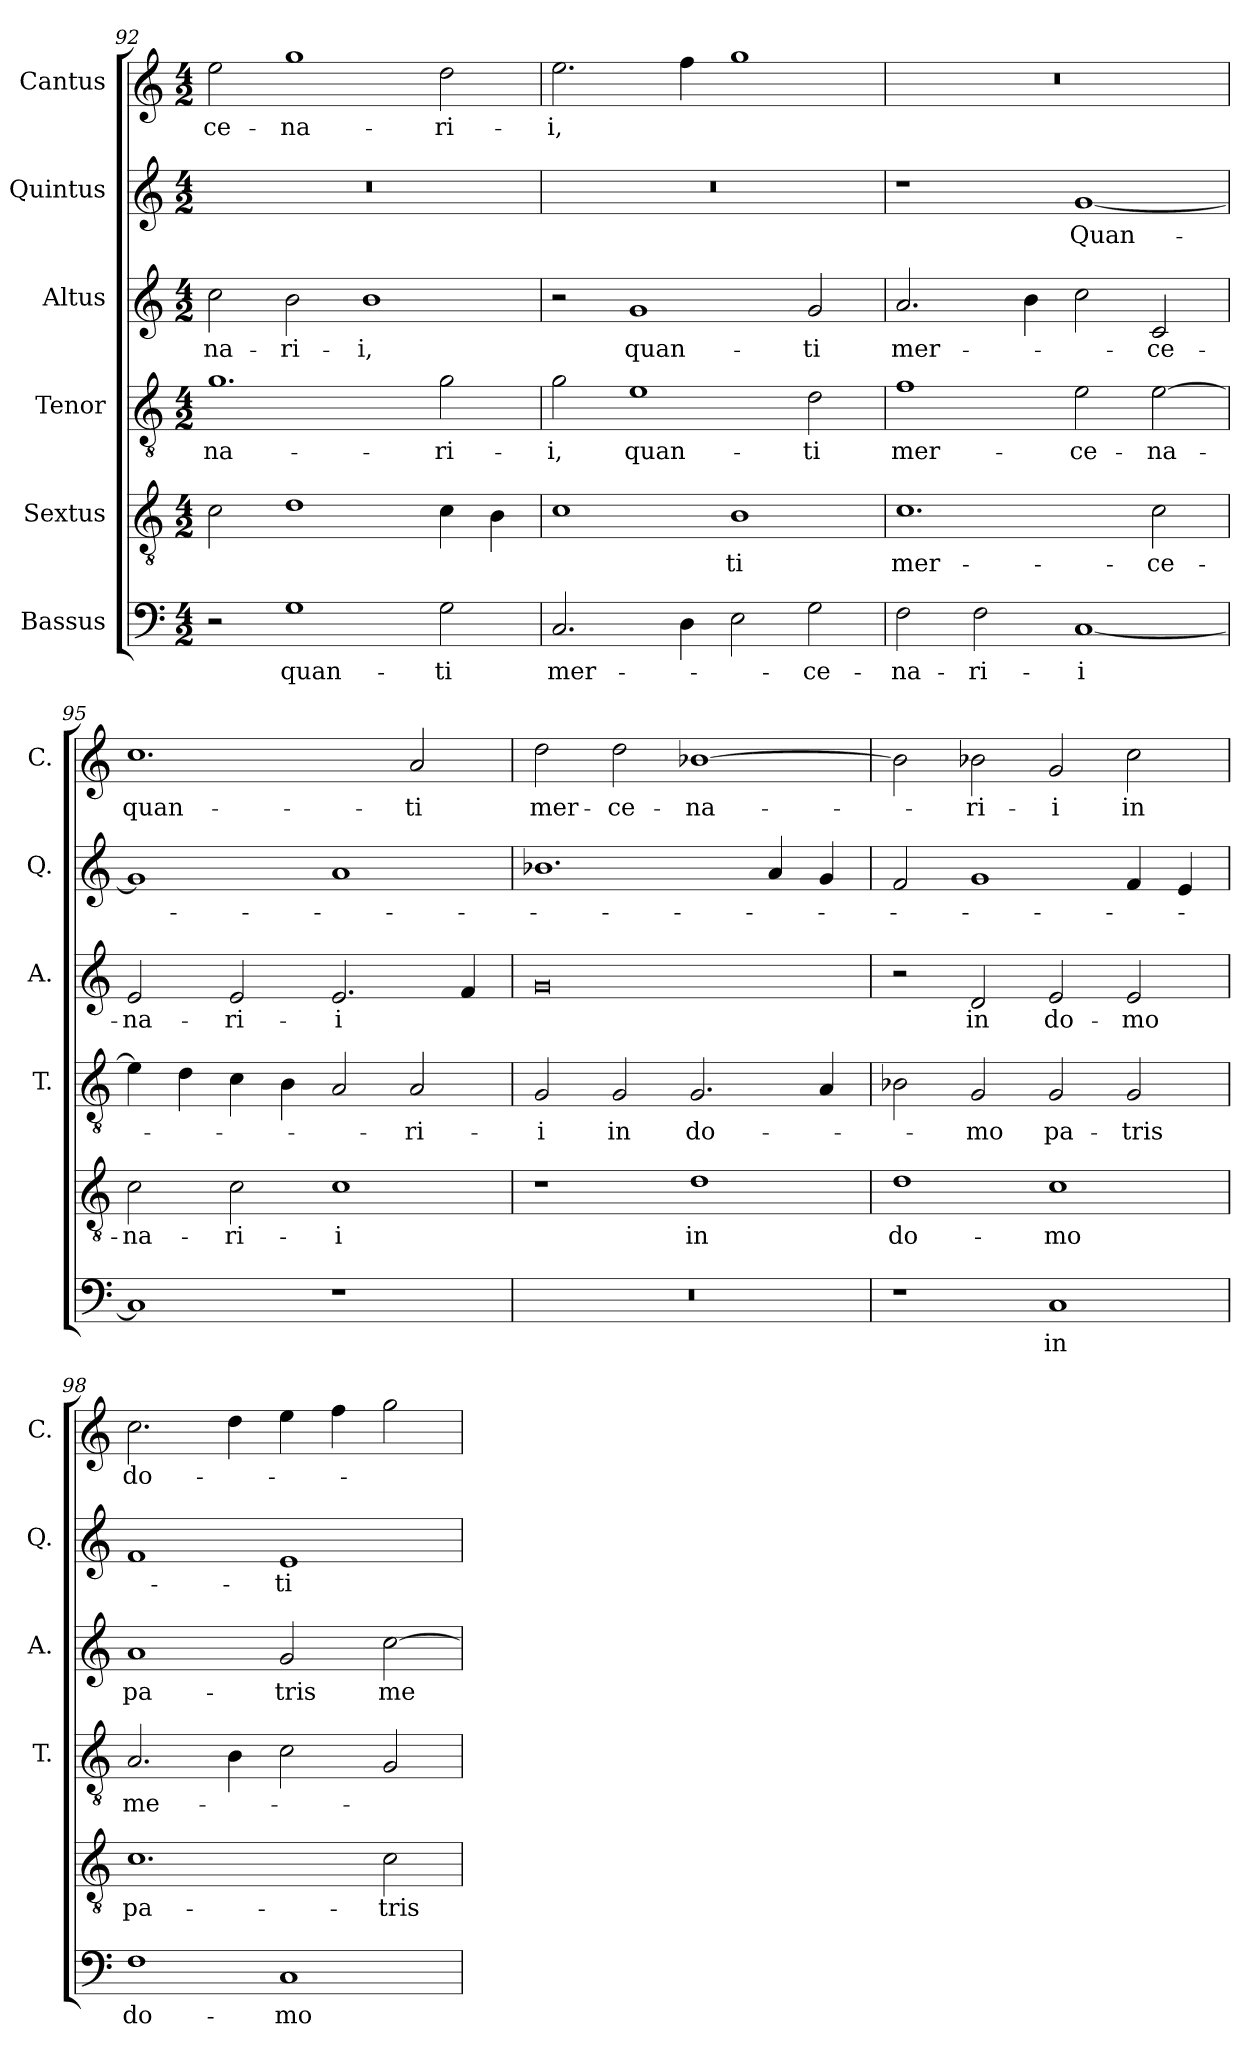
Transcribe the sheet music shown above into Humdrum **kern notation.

**kern	**text	**kern	**text	**kern	**text	**kern	**text	**kern	**text	**kern	**text
*part6	*part6	*part5	*part5	*part4	*part4	*part3	*part3	*part2	*part2	*part1	*part1
*staff6	*staff6	*staff5	*staff5	*staff4	*staff4	*staff3	*staff3	*staff2	*staff2	*staff1	*staff1
*I"Bassus	*	*I"Sextus	*	*I"Tenor	*	*I"Altus	*	*I"Quintus	*	*I"Cantus	*
*	*	*	*	*I'T.	*	*I'A.	*	*I'Q.	*	*I'C.	*
!!LO:PB:g=z
*clefF4	*	*clefGv2	*	*clefGv2	*	*clefG2	*	*clefG2	*	*clefG2	*
*k[]	*	*k[]	*	*k[]	*	*k[]	*	*k[]	*	*k[]	*
*M4/2	*	*M4/2	*	*M4/2	*	*M4/2	*	*M4/2	*	*M4/2	*
=92	=92	=92	=92	=92	=92	=92	=92	=92	=92	=92	=92
!	!	!	!	!	!LO:LY:b	!	!LO:LY:b	!	!	!	!LO:LY:b
2r	.	2c\	.	1.g	-na-	2cc\	-na-	0r	.	2ee\	-ce-
!	!LO:LY:b	!	!	!	!	!	!LO:LY:b	!	!	!	!LO:LY:b
1G	quan-	1d	.	.	.	2b\	-ri-	.	.	1gg	-na-
!	!	!	!	!	!	!	!LO:LY:b	!	!	!	!
.	.	.	.	.	.	1b	-i,	.	.	.	.
!	!LO:LY:b	!	!	!	!LO:LY:b	!	!	!	!	!	!LO:LY:b
2G\	-ti	4c\	.	2g\	-ri-	.	.	.	.	2dd\	-ri-
.	.	4B\	.	.	.	.	.	.	.	.	.
=93	=93	=93	=93	=93	=93	=93	=93	=93	=93	=93	=93
!	!LO:LY:b	!	!	!	!LO:LY:b	!	!	!	!	!	!LO:LY:b
2.C/	mer-	1c	.	2g\	-i,	2r	.	0r	.	2.ee\	-i,
!	!	!	!	!	!LO:LY:b	!	!LO:LY:b	!	!	!	!
.	.	.	.	1e	quan-	1g	quan-	.	.	.	.
4D\	.	.	.	.	.	.	.	.	.	4ff\	.
!	!	!	!LO:LY:b	!	!	!	!	!	!	!	!
2E\	.	1B	-ti	.	.	.	.	.	.	1gg	.
!	!LO:LY:b	!	!	!	!LO:LY:b	!	!LO:LY:b	!	!	!	!
2G\	-ce-	.	.	2d\	-ti	2g/	-ti	.	.	.	.
=94	=94	=94	=94	=94	=94	=94	=94	=94	=94	=94	=94
!	!LO:LY:b	!	!LO:LY:b	!	!LO:LY:b	!	!LO:LY:b	!	!	!	!
2F\	-na-	1.c	mer-	1f	mer-	2.a/	mer-	1r	.	0r	.
!	!LO:LY:b	!	!	!	!	!	!	!	!	!	!
2F\	-ri-	.	.	.	.	.	.	.	.	.	.
.	.	.	.	.	.	4b\	.	.	.	.	.
!	!LO:LY:b	!	!	!	!LO:LY:b	!	!	!	!LO:LY:b	!	!
[1C	-i	.	.	2e\	-ce-	2cc\	.	[1g	Quan-	.	.
!	!	!	!LO:LY:b	!	!LO:LY:b	!	!LO:LY:b	!	!	!	!
.	.	2c\	-ce-	[2e\	-na-	2c/	-ce-	.	.	.	.
=95	=95	=95	=95	=95	=95	=95	=95	=95	=95	=95	=95
!	!	!	!LO:LY:b	!	!	!	!LO:LY:b	!	!	!	!LO:LY:b
1C]	.	2c\	-na-	4e\]	.	2e/	-na-	1g]	.	1.cc	quan-
.	.	.	.	4d\	.	.	.	.	.	.	.
!	!	!	!LO:LY:b	!	!	!	!LO:LY:b	!	!	!	!
.	.	2c\	-ri-	4c\	.	2e/	-ri-	.	.	.	.
.	.	.	.	4B\	.	.	.	.	.	.	.
!	!	!	!LO:LY:b	!	!	!	!LO:LY:b	!	!	!	!
1r	.	1c	-i	2A/	.	2.e/	-i	1a	.	.	.
!	!	!	!	!	!LO:LY:b	!	!	!	!	!	!LO:LY:b
.	.	.	.	2A/	-ri-	.	.	.	.	2a/	-ti
.	.	.	.	.	.	4f/	.	.	.	.	.
=96	=96	=96	=96	=96	=96	=96	=96	=96	=96	=96	=96
!	!	!	!	!	!LO:LY:b	!	!	!	!	!	!LO:LY:b
0r	.	1r	.	2G/	-i	0g	.	1.b-X	.	2dd\	mer-
!	!	!	!	!	!LO:LY:b	!	!	!	!	!	!LO:LY:b
.	.	.	.	2G/	in	.	.	.	.	2dd\	-ce-
!	!	!	!LO:LY:b	!	!LO:LY:b	!	!	!	!	!	!LO:LY:b
.	.	1d	in	2.G/	do-	.	.	.	.	[1b-X	-na-
.	.	.	.	.	.	.	.	4a/	.	.	.
.	.	.	.	4A/	.	.	.	4g/	.	.	.
=97	=97	=97	=97	=97	=97	=97	=97	=97	=97	=97	=97
!	!	!	!LO:LY:b	!	!	!	!	!	!	!	!
1r	.	1d	do-	2B-X\	.	2r	.	2f/	.	2b-\]	.
!	!	!	!	!	!LO:LY:b	!	!LO:LY:b	!	!	!	!LO:LY:b
.	.	.	.	2G/	-mo	2d/	in	1g	.	2b-X\	-ri-
!	!LO:LY:b	!	!LO:LY:b	!	!LO:LY:b	!	!LO:LY:b	!	!	!	!LO:LY:b
1C	in	1c	-mo	2G/	pa-	2e/	do-	.	.	2g/	-i
!	!	!	!	!	!LO:LY:b	!	!LO:LY:b	!	!	!	!LO:LY:b
.	.	.	.	2G/	-tris	2e/	-mo	4f/	.	2cc\	in
.	.	.	.	.	.	.	.	4e/	.	.	.
=98	=98	=98	=98	=98	=98	=98	=98	=98	=98	=98	=98
!	!LO:LY:b	!	!LO:LY:b	!	!LO:LY:b	!	!LO:LY:b	!	!	!	!LO:LY:b
1F	do-	1.c	pa-	2.A/	me-	1a	pa-	1f	.	2.cc\	do-
.	.	.	.	4B\	.	.	.	.	.	4dd\	.
!	!LO:LY:b	!	!	!	!	!	!LO:LY:b	!	!LO:LY:b	!	!
1C	-mo	.	.	2c\	.	2g/	-tris	1e	-ti	4ee\	.
.	.	.	.	.	.	.	.	.	.	4ff\	.
!	!	!	!LO:LY:b	!	!	!	!LO:LY:b	!	!	!	!
.	.	2c\	-tris	2G/	.	[2cc\	me-	.	.	2gg\	.
=	=	=	=	=	=	=	=	=	=	=	=
*-	*-	*-	*-	*-	*-	*-	*-	*-	*-	*-	*-
